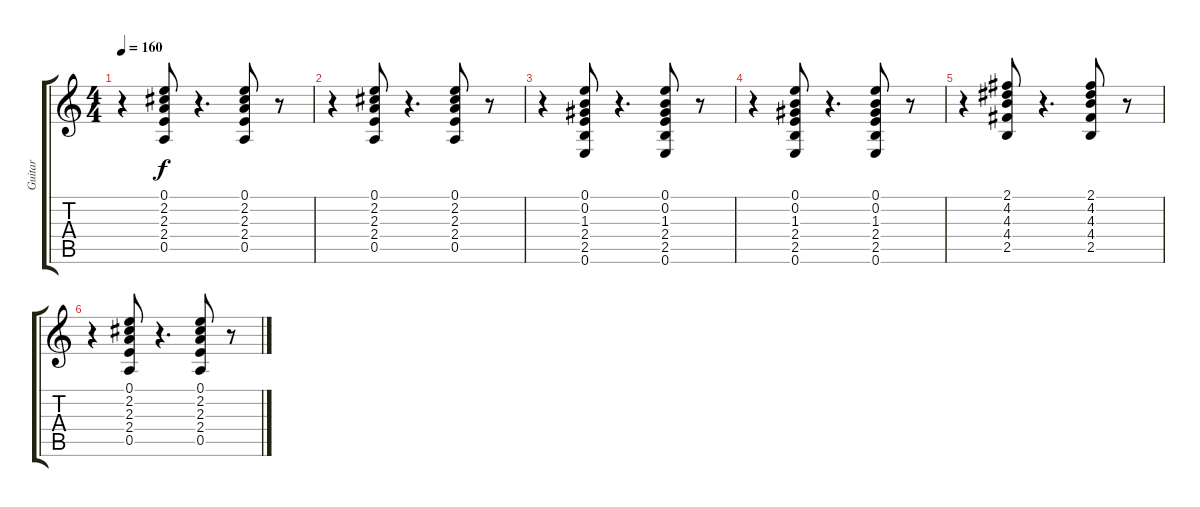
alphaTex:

\track ("Guitar  " "Guitar  ") {instrument electricguitarclean}
\staff {score tabs}
\tuning (E4 B3 G3 D3 A2 E2) {hide}
\ts (4 4)
\tempo 160
\clef g2
\ks c
r.4{dy f} (0.1 2.2 2.3 2.4 0.5).8 r.4{d} (0.1 2.2 2.3 2.4 0.5).8 r.8 |
r.4 (0.1 2.2 2.3 2.4 0.5).8 r.4{d} (0.1 2.2 2.3 2.4 0.5).8 r.8 |
r.4 (0.1 0.2 1.3 2.4 2.5 0.6).8 r.4{d} (0.1 0.2 1.3 2.4 2.5 0.6).8 r.8 |
r.4 (0.1 0.2 1.3 2.4 2.5 0.6).8 r.4{d} (0.1 0.2 1.3 2.4 2.5 0.6).8 r.8 |
r.4 (2.1 4.2 4.3 4.4 2.5).8 r.4{d} (2.1 4.2 4.3 4.4 2.5).8 r.8 |
r.4 (0.1 2.2 2.3 2.4 0.5).8 r.4{d} (0.1 2.2 2.3 2.4 0.5).8 r.8
